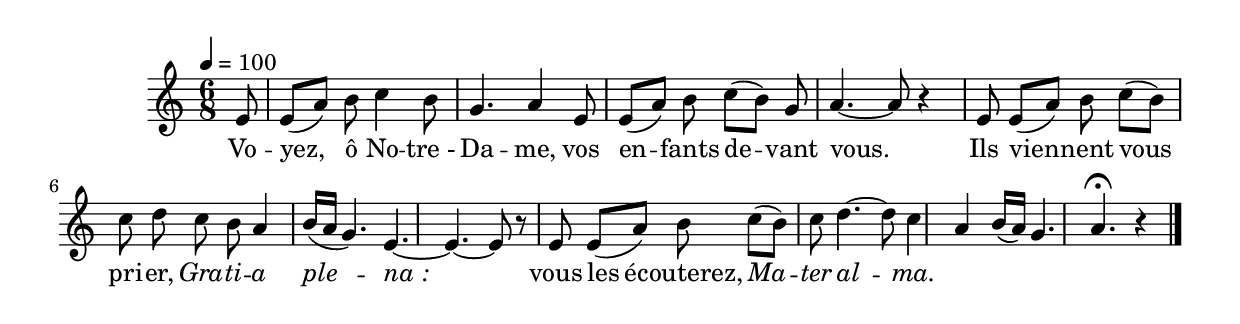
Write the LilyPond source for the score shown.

\version "2.16"
\language "français"

\header {
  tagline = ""
  composer = ""
}

MetriqueArmure = {
  \tempo 4=100
  \time 6/8
  \key do \major
}

italique = { \override Score . LyricText #'font-shape = #'italic }

roman = { \override Score . LyricText #'font-shape = #'roman }

MusiqueI = \relative do' {
  \partial 8
  mi8 | mi8[( la]) si do4 si8 | sol4. la4
  mi8 | mi8[( la]) si do[( si]) sol | la4.~ la8 r4
  mi8 | mi8[( la]) si do[( si]) do | re8
  do8 si la4 si16[( la] | sol4.) mi~ | mi4.~ mi8 r
  mi8 | mi8[( la]) si do[( si]) do | re4.~ re8
  do4 | la4 si16[( la]) sol4. | la4.\fermata r4 \bar "|."
}

%MusiqueII = \relative do'' {
%}

ParolesI = \lyricmode {
  Vo -- yez, ô No -- tre_- Da -- me,
  vos en -- fants de -- vant vous.
  Ils vien -- nent vous pri -- er,
  \italique
  Gra -- ti -- a ple -- na :
  \roman
  vous les écouterez,
  \italique
  Ma -- ter al -- ma.
}

\score{
  <<
    \new Staff <<
      \set Staff.midiInstrument = "flute"
      \set Staff.autoBeaming = ##f
      \override Score.PaperColumn #'keep-inside-line = ##t
      \MetriqueArmure
      \new Voice = "I" {%\voiceOne
        \MusiqueI
      }
      \new Lyrics \lyricsto I {
        \ParolesI
      }
%      \new Voice = "II" {\voiceTwo
%        \MusiqueII
%      }
    >>
  >>
  \layout{}
  \midi{}
}
